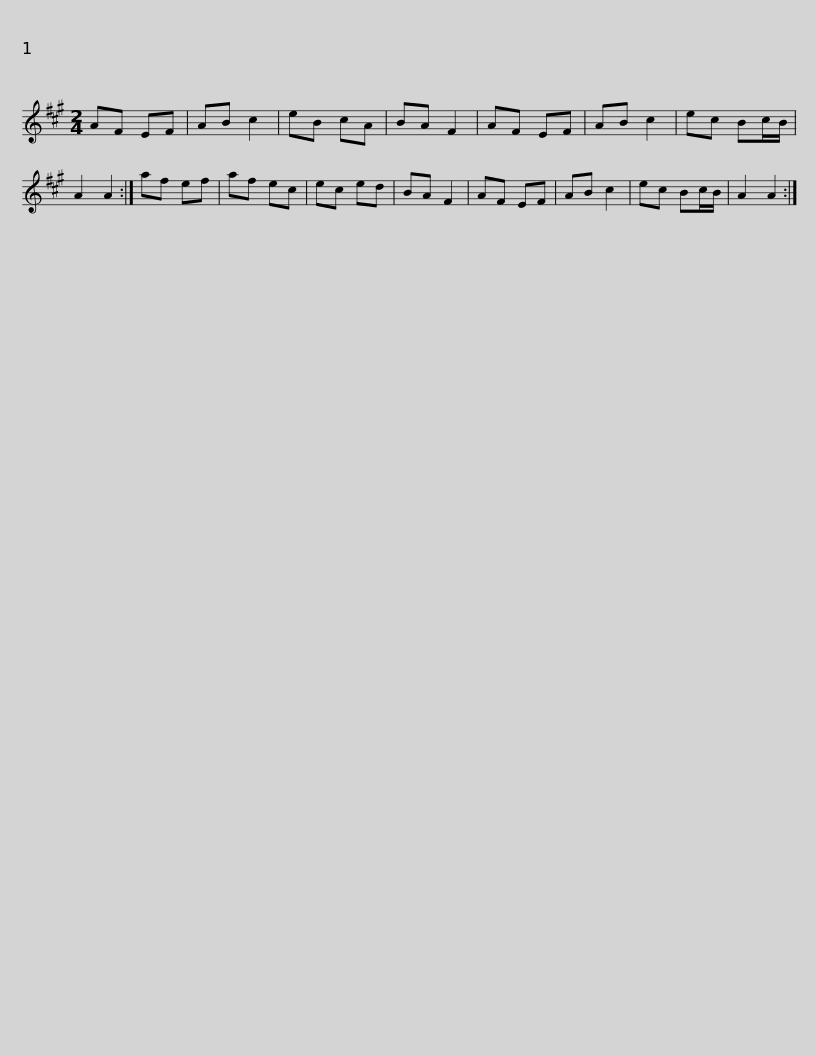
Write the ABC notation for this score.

X:1
L:1/8
M:2/4
I:linebreak $
K:A
V:1 treble
V:1
 AF EF | AB c2 | eB cA | BA F2 | AF EF | %5
 AB c2 | ec Bc/B/ | A2 A2 :| af ef | af ec | %10
 ec ed |$ BA F2 | AF EF | AB c2 | ec Bc/B/ | %15
 A2 A2 :| %16
